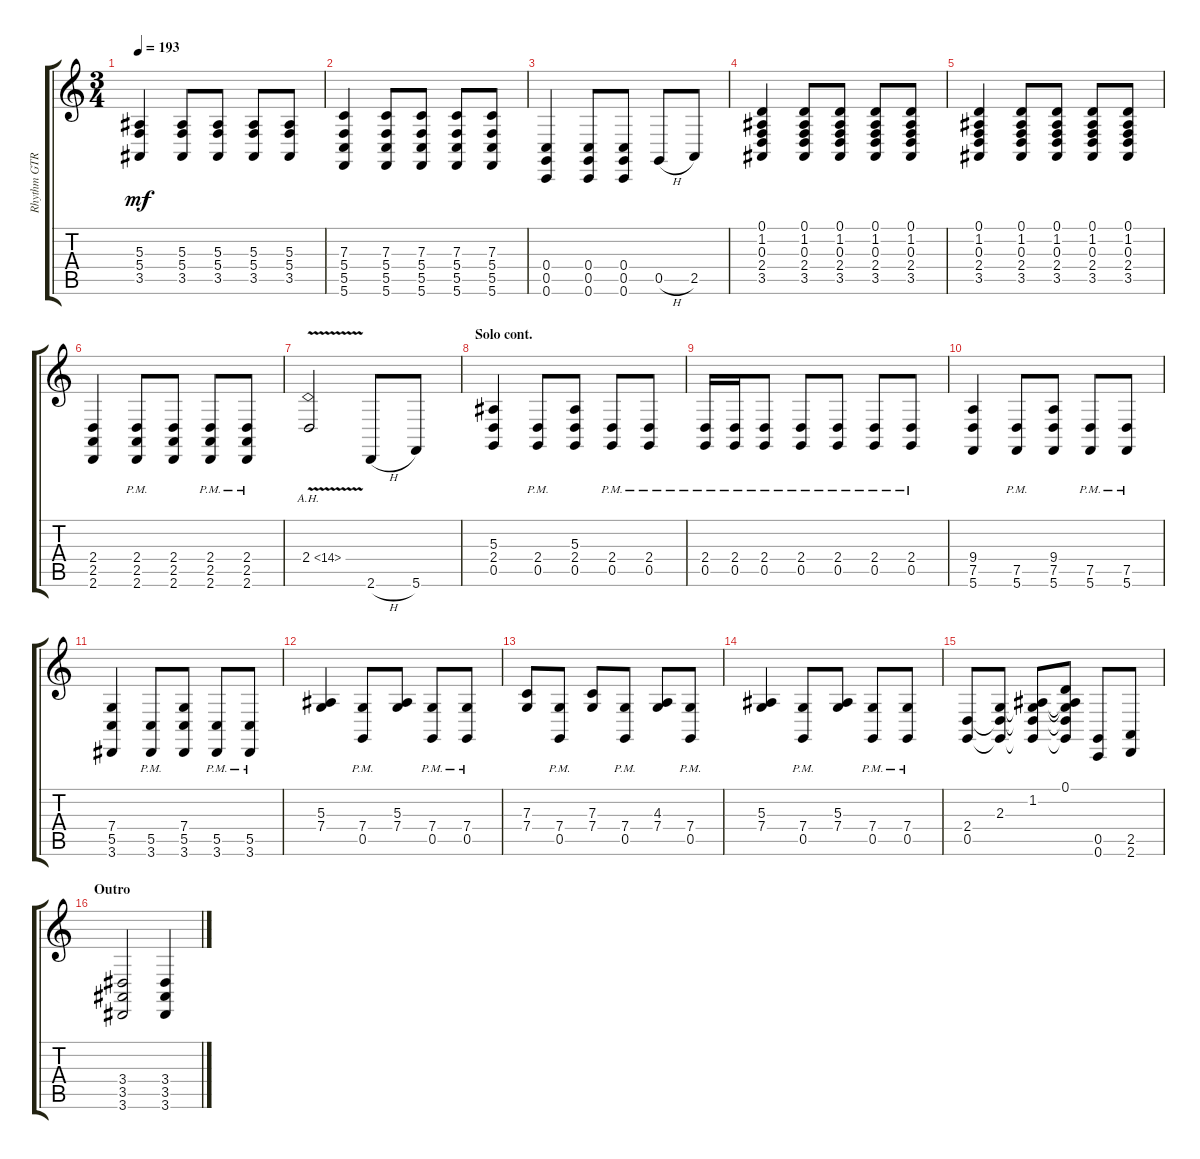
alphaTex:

\track ("Rhythm GTR 2" "Rhythm GTR") {instrument choiraahs}
\staff {score tabs}
\tuning (D4 A3 F3 C3 G2 C2) {hide}
\ts (3 4)
\tempo 193
\clef g2
\ks c
(5.3 5.4 3.5).4{dy mf} (5.3 5.4 3.5).8 (5.3 5.4 3.5).8 (5.3 5.4 3.5).8 (5.3 5.4 3.5).8 |
(7.3 5.4 5.5 5.6).4 (7.3 5.4 5.5 5.6).8 (7.3 5.4 5.5 5.6).8 (7.3 5.4 5.5 5.6).8 (7.3 5.4 5.5 5.6).8 |
(0.4 0.5 0.6).4 (0.4 0.5 0.6).8 (0.4 0.5 0.6).8 0.5{h}.8 2.5.8 |
(0.1 1.2 0.3 2.4 3.5).4 (0.1 1.2 0.3 2.4 3.5).8 (0.1 1.2 0.3 2.4 3.5).8 (0.1 1.2 0.3 2.4 3.5).8 (0.1 1.2 0.3 2.4 3.5).8 |
(0.1 1.2 0.3 2.4 3.5).4 (0.1 1.2 0.3 2.4 3.5).8 (0.1 1.2 0.3 2.4 3.5).8 (0.1 1.2 0.3 2.4 3.5).8 (0.1 1.2 0.3 2.4 3.5).8 |
(2.4 2.5 2.6).4 (2.4{pm} 2.5{pm} 2.6{pm}).8 (2.4 2.5 2.6).8 (2.4{pm} 2.5{pm} 2.6{pm}).8 (2.4{pm} 2.5{pm} 2.6{pm}).8 |
2.4{ah 12 v}.2 2.6{h}.8 5.6.8 |
\section ("" "Solo cont.")
(5.3 2.4 0.5).4 (2.4{pm} 0.5{pm}).8 (5.3 2.4 0.5).8 (2.4{pm} 0.5{pm}).8 (2.4{pm} 0.5{pm}).8 |
(2.4{pm} 0.5{pm}).16 (2.4{pm} 0.5{pm}).16 (2.4{pm} 0.5{pm}).8 (2.4{pm} 0.5{pm}).8 (2.4{pm} 0.5{pm}).8 (2.4{pm} 0.5{pm}).8 (2.4{pm} 0.5{pm}).8 |
(9.4 7.5 5.6).4 (7.5{pm} 5.6{pm}).8 (9.4 7.5 5.6).8 (7.5{pm} 5.6{pm}).8 (7.5{pm} 5.6{pm}).8 |
(7.4 5.5 3.6).4 (5.5{pm} 3.6{pm}).8 (7.4 5.5 3.6).8 (5.5{pm} 3.6{pm}).8 (5.5{pm} 3.6{pm}).8 |
(5.3 7.4).4 (7.4{pm} 0.5{pm}).8 (5.3 7.4).8 (7.4{pm} 0.5{pm}).8 (7.4{pm} 0.5{pm}).8 |
(7.3 7.4).8 (7.4{pm} 0.5{pm}).8 (7.3 7.4).8 (7.4{pm} 0.5{pm}).8 (4.3 7.4).8 (7.4{pm} 0.5{pm}).8 |
(5.3 7.4).4 (7.4{pm} 0.5{pm}).8 (5.3 7.4).8 (7.4{pm} 0.5{pm}).8 (7.4{pm} 0.5{pm}).8 |
(2.4 0.5).8 (2.3 2.4{t} 0.5{t}).8 (1.2 2.3{t} 2.4{t} 0.5{t}).8 (0.1 1.2{t} 2.3{t} 2.4{t} 0.5{t}).8 (0.5 0.6).8 (2.5 2.6).8 |
\section ("" "Outro")
(3.4 3.5 3.6).2 (3.4 3.5 3.6).4
